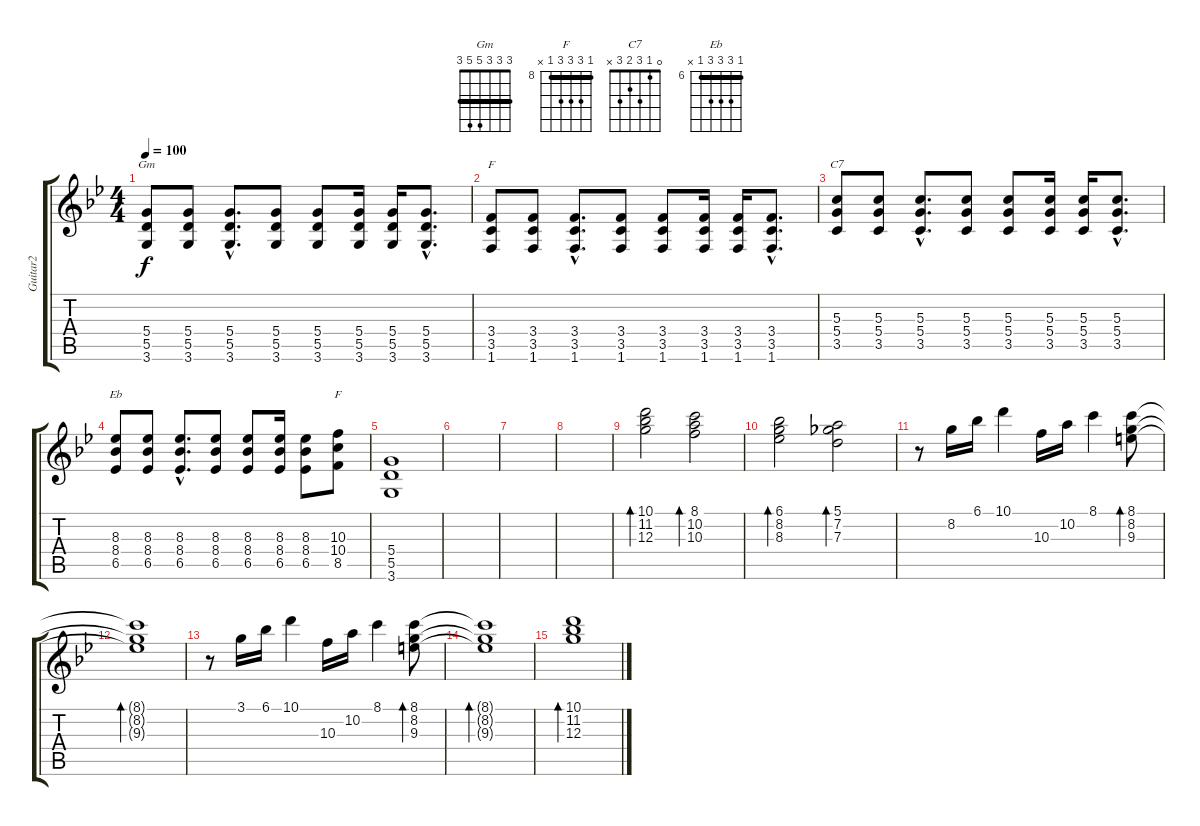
\track ("Guitar2" "Guitar2") {instrument overdrivenguitar}
\staff {score tabs}
\tuning (E4 B3 G3 D3 A2 E2) {hide}
\chord ("Gm" 3 3 3 5 5 3) {barre 3}
\chord ("F" 1 1 2 3 3 1) {barre 1}
\chord ("C7" 0 1 3 2 3 x)
\chord ("Eb" 6 8 8 8 6 x) {firstfret 6 barre 6}
\chord ("F" 8 10 10 10 8 x) {firstfret 8 barre 8}
\ts (4 4)
\tempo 100
\clef g2
\ks gminor
(5.4 5.5 3.6).8{ch "Gm" dy f volume 10 instrument distortionguitar} (5.4 5.5 3.6).8 (5.4{hac} 5.5{hac} 3.6{hac}).8{d} (5.4 5.5 3.6).8 (5.4 5.5 3.6).8 (5.4 5.5 3.6).16 (5.4 5.5 3.6).16 (5.4{hac} 5.5{hac} 3.6{hac}).8{d} |
(3.4 3.5 1.6).8{ch "F"} (3.4 3.5 1.6).8 (3.4{hac} 3.5{hac} 1.6{hac}).8{d} (3.4 3.5 1.6).8 (3.4 3.5 1.6).8 (3.4 3.5 1.6).16 (3.4 3.5 1.6).16 (3.4{hac} 3.5{hac} 1.6{hac}).8{d} |
(5.3 5.4 3.5).8{ch "C7"} (5.3 5.4 3.5).8 (5.3{hac} 5.4{hac} 3.5{hac}).8{d} (5.3 5.4 3.5).8 (5.3 5.4 3.5).8 (5.3 5.4 3.5).16 (5.3 5.4 3.5).16 (5.3{hac} 5.4{hac} 3.5{hac}).8{d} |
(8.3 8.4 6.5).8{ch "Eb"} (8.3 8.4 6.5).8 (8.3{hac} 8.4{hac} 6.5{hac}).8{d} (8.3 8.4 6.5).8 (8.3 8.4 6.5).8 (8.3 8.4 6.5).16 (8.3 8.4 6.5).8 (10.3 10.4 8.5).8{ch "F"} |
\ks bb
(5.4 5.5 3.6).1 |
|
|
|
(10.1 11.2 12.3).2{bd 120 instrument acousticguitarsteel} (8.1 10.2 10.3).2{bd 120} |
(6.1 8.2 8.3).2{bd 120} (5.1 7.2 7.3).2{bd 120} |
r.8 8.2.16 6.1.16 10.1.4 10.3.16 10.2.16 8.1.4 (8.1 8.2 9.3).8{bd 120} |
(8.1{t} 8.2{t} 9.3{t}).1{bd 120} |
r.8 3.1.16 6.1.16 10.1.4 10.3.16 10.2.16 8.1.4 (8.1 8.2 9.3).8{bd 120} |
(8.1{t} 8.2{t} 9.3{t}).1{bd 120} |
(10.1 11.2 12.3).1{bd 120}
